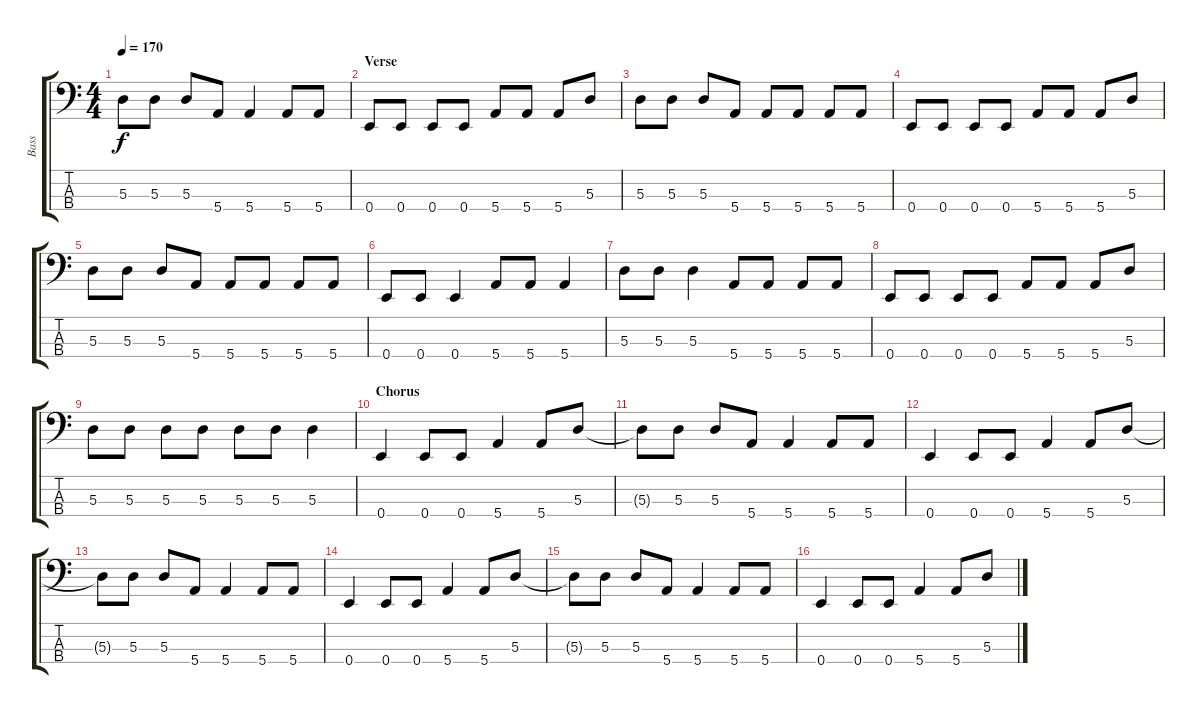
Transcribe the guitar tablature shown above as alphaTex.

\track ("Bass" "Bass") {instrument electricbassfinger}
\staff {score tabs}
\tuning (G2 D2 A1 E1) {hide}
\ts (4 4)
\tempo 170
\clef f4
\ks c
5.3{t}.8{dy f} 5.3.8 5.3.8 5.4.8 5.4.4 5.4.8 5.4.8 |
\section ("" "Verse")
0.4.8 0.4.8 0.4.8 0.4.8 5.4.8 5.4.8 5.4.8 5.3.8 |
5.3.8 5.3.8 5.3.8 5.4.8 5.4.8 5.4.8 5.4.8 5.4.8 |
0.4.8 0.4.8 0.4.8 0.4.8 5.4.8 5.4.8 5.4.8 5.3.8 |
5.3.8 5.3.8 5.3.8 5.4.8 5.4.8 5.4.8 5.4.8 5.4.8 |
0.4.8 0.4.8 0.4.4 5.4.8 5.4.8 5.4.4 |
5.3.8 5.3.8 5.3.4 5.4.8 5.4.8 5.4.8 5.4.8 |
0.4.8 0.4.8 0.4.8 0.4.8 5.4.8 5.4.8 5.4.8 5.3.8 |
5.3.8 5.3.8 5.3.8 5.3.8 5.3.8 5.3.8 5.3.4 |
\section ("" "Chorus")
0.4.4 0.4.8 0.4.8 5.4.4 5.4.8 5.3.8 |
5.3{t}.8 5.3.8 5.3.8 5.4.8 5.4.4 5.4.8 5.4.8 |
0.4.4 0.4.8 0.4.8 5.4.4 5.4.8 5.3.8 |
5.3{t}.8 5.3.8 5.3.8 5.4.8 5.4.4 5.4.8 5.4.8 |
0.4.4 0.4.8 0.4.8 5.4.4 5.4.8 5.3.8 |
5.3{t}.8 5.3.8 5.3.8 5.4.8 5.4.4 5.4.8 5.4.8 |
0.4.4 0.4.8 0.4.8 5.4.4 5.4.8 5.3.8
